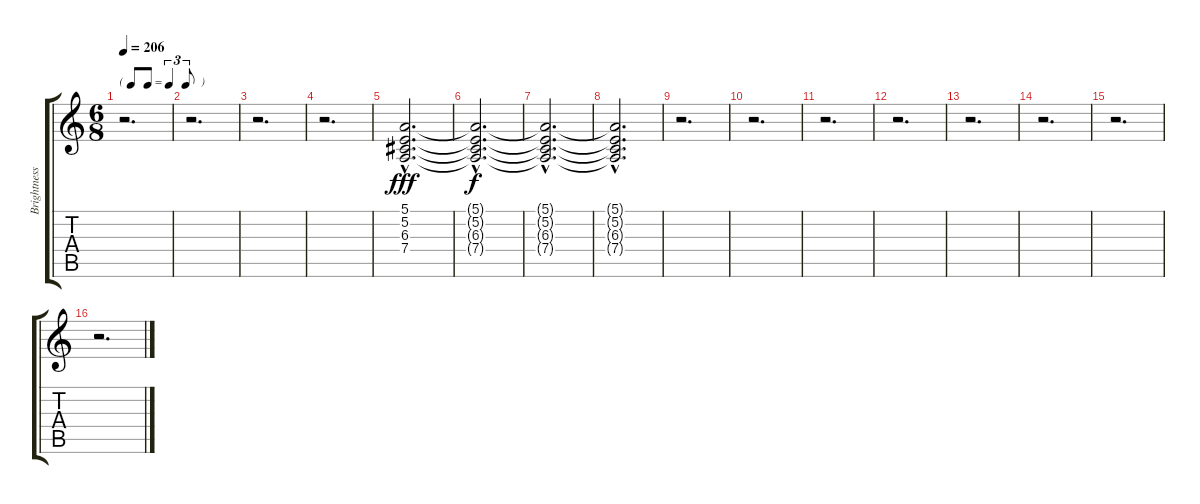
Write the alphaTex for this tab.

\track ("Brightness" "Brightness") {instrument fx5brightness}
\staff {score tabs}
\tuning (E4 B3 G3 D3 A2 E2) {hide}
\ts (6 8)
\tf triplet8th
\tempo 206
\clef g2
\ks c
r.2{d dy f} |
r.2{d} |
r.2{d} |
r.2{d} |
(5.1{hac} 5.2{hac} 6.3{hac} 7.4{hac}).2{d dy fff} |
(5.1{hac t} 5.2{hac t} 6.3{hac t} 7.4{hac t}).2{d dy f} |
(5.1{hac t} 5.2{hac t} 6.3{hac t} 7.4{hac t}).2{d} |
(5.1{hac t} 5.2{hac t} 6.3{hac t} 7.4{hac t}).2{d} |
r.2{d} |
r.2{d} |
r.2{d} |
r.2{d} |
r.2{d} |
r.2{d} |
r.2{d} |
r.2{d}
